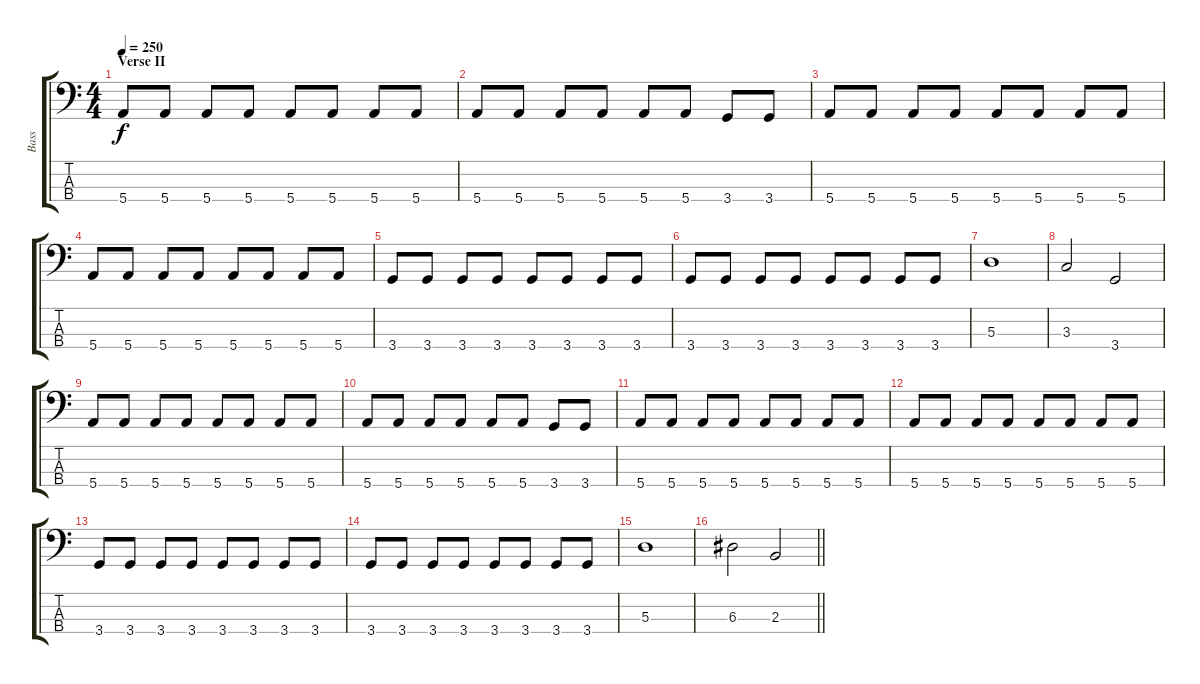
\track ("Bass" "Bass") {instrument electricbassfinger}
\staff {score tabs}
\tuning (G2 D2 A1 E1) {hide}
\ts (4 4)
\section ("" "Verse II")
\tempo 250
\clef f4
\ks c
5.4.8{dy f} 5.4.8 5.4.8 5.4.8 5.4.8 5.4.8 5.4.8 5.4.8 |
5.4.8 5.4.8 5.4.8 5.4.8 5.4.8 5.4.8 3.4.8 3.4.8 |
5.4.8 5.4.8 5.4.8 5.4.8 5.4.8 5.4.8 5.4.8 5.4.8 |
5.4.8 5.4.8 5.4.8 5.4.8 5.4.8 5.4.8 5.4.8 5.4.8 |
3.4.8 3.4.8 3.4.8 3.4.8 3.4.8 3.4.8 3.4.8 3.4.8 |
3.4.8 3.4.8 3.4.8 3.4.8 3.4.8 3.4.8 3.4.8 3.4.8 |
5.3.1 |
3.3.2 3.4.2 |
5.4.8 5.4.8 5.4.8 5.4.8 5.4.8 5.4.8 5.4.8 5.4.8 |
5.4.8 5.4.8 5.4.8 5.4.8 5.4.8 5.4.8 3.4.8 3.4.8 |
5.4.8 5.4.8 5.4.8 5.4.8 5.4.8 5.4.8 5.4.8 5.4.8 |
5.4.8 5.4.8 5.4.8 5.4.8 5.4.8 5.4.8 5.4.8 5.4.8 |
3.4.8 3.4.8 3.4.8 3.4.8 3.4.8 3.4.8 3.4.8 3.4.8 |
3.4.8 3.4.8 3.4.8 3.4.8 3.4.8 3.4.8 3.4.8 3.4.8 |
5.3.1 |
\barLineRight lightlight
6.3.2 2.3.2
